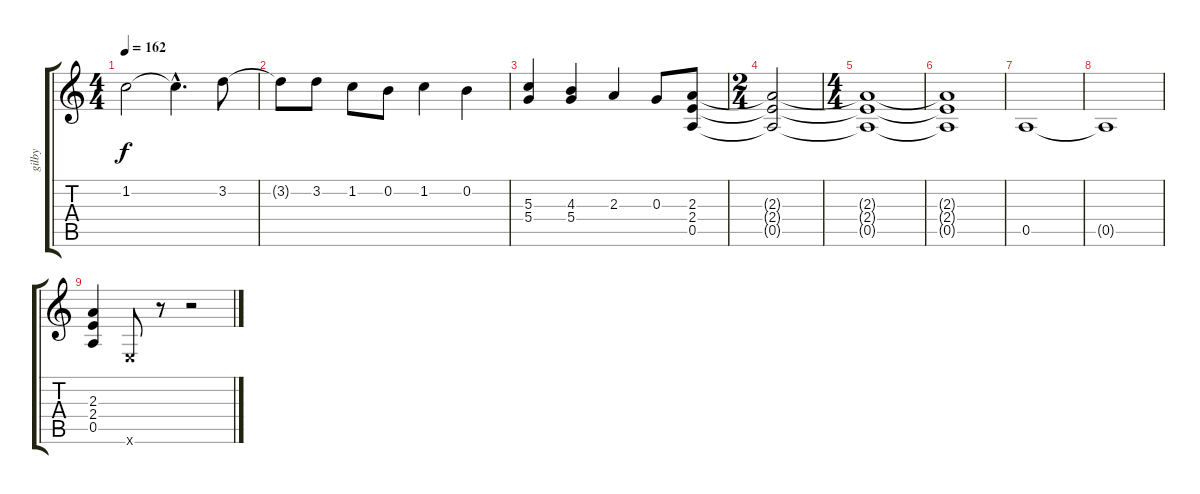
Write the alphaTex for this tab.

\track ("gilby" "gilby") {instrument overdrivenguitar}
\staff {score tabs}
\tuning (E4 B3 G3 D3 A2 E2) {hide}
\ts (4 4)
\tempo 162
\clef g2
\ks c
1.2{t}.2{dy f} 1.2{hac t}.4{d} 3.2.8 |
3.2{t}.8 3.2.8 1.2.8 0.2.8 1.2.4 0.2.4 |
(5.3 5.4).4 (4.3 5.4).4 2.3.4 0.3.8 (2.3 2.4 0.5).8 |
\ts (2 4)
(2.3{t} 2.4{t} 0.5{t}).2 |
\ts (4 4)
(2.3{t} 2.4{t} 0.5{t}).1 |
(2.3{t} 2.4{t} 0.5{t}).1 |
0.5.1 |
0.5{t}.1 |
(2.3 2.4 0.5).4 0.6{x}.8 r.8 r.2
